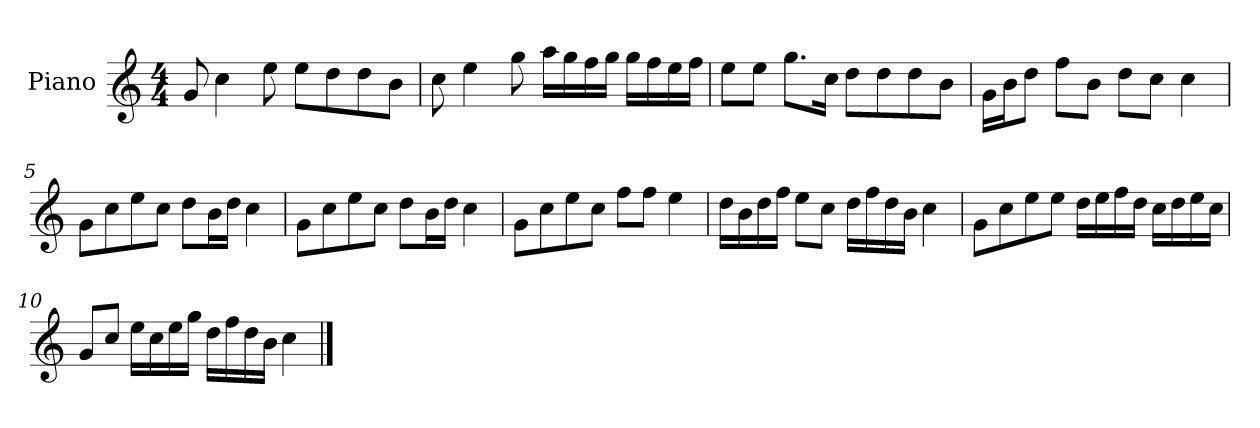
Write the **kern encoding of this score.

**kern
*part1
*staff1
*I"Piano
*I'P-no
*clefG2
*k[]
*M4/4
*MM90
=1
8g/
4cc\
8ee\
8ee\L
8dd\
8dd\
8b\J
=2
8cc\
4ee\
8gg\
16aa\LL
16gg\
16ff\
16gg\JJ
16gg\LL
16ff\
16ee\
16ff\JJ
=3
8ee\L
8ee\J
8.gg\L
16cc\Jk
8dd\L
8dd\
8dd\
8b\J
=4
16g\LL
16b\J
8dd\J
8ff\L
8b\J
8dd\L
8cc\J
4cc\
!!LO:LB:g=z
=5
8g\L
8cc\
8ee\
8cc\J
8dd\L
16b\L
16dd\JJ
4cc\
=6
8g\L
8cc\
8ee\
8cc\J
8dd\L
16b\L
16dd\JJ
4cc\
=7
8g\L
8cc\
8ee\
8cc\J
8ff\L
8ff\J
4ee\
=8
16dd\LL
16b\
16dd\
16ff\JJ
8ee\L
8cc\J
16dd\LL
16ff\
16dd\
16b\JJ
4cc\
=9
8g\L
8cc\
8ee\
8ee\J
16dd\LL
16ee\
16ff\
16dd\JJ
16cc\LL
16dd\
16ee\
16cc\JJ
!!LO:LB:g=z
=10
8g/L
8cc/J
16ee\LL
16cc\
16ee\
16gg\JJ
16dd\LL
16ff\
16dd\
16b\JJ
4cc\
==
*-
